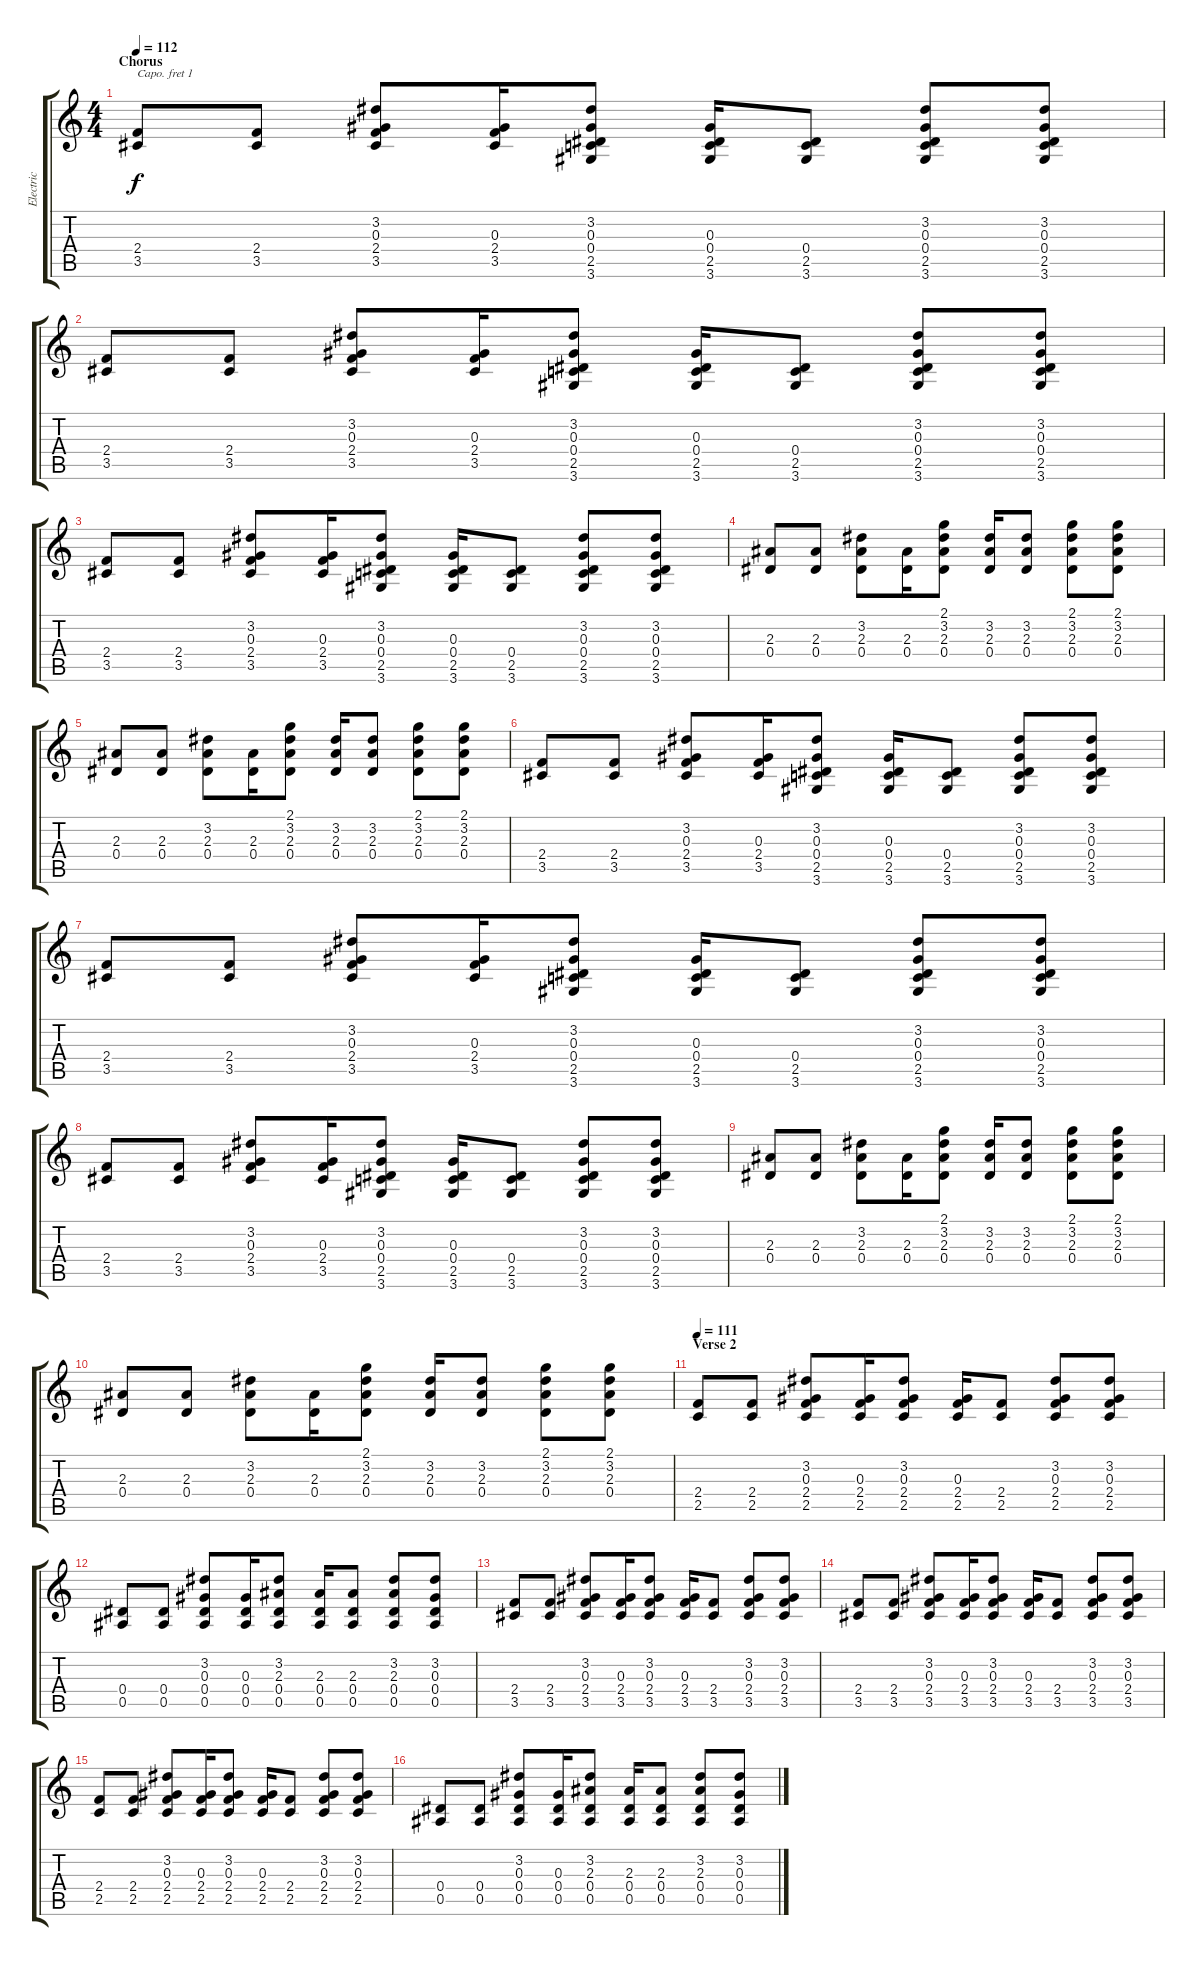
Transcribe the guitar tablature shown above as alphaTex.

\track ("Electric" "Electric") {instrument electricguitarclean}
\staff {score tabs}
\capo 1
\tuning (E4 B3 G3 D3 A2 E2) {hide}
\ts (4 4)
\section ("" "Chorus")
\tempo 112
\clef g2
\ks c
(2.4 3.5).8{dy f} (2.4 3.5).8 (3.2 0.3 2.4 3.5).8 (0.3 2.4 3.5).16 (3.2 0.3 0.4 2.5 3.6).8 (0.3 0.4 2.5 3.6).16 (0.4 2.5 3.6).8 (3.2 0.3 0.4 2.5 3.6).8 (3.2 0.3 0.4 2.5 3.6).8 |
(2.4 3.5).8 (2.4 3.5).8 (3.2 0.3 2.4 3.5).8 (0.3 2.4 3.5).16 (3.2 0.3 0.4 2.5 3.6).8 (0.3 0.4 2.5 3.6).16 (0.4 2.5 3.6).8 (3.2 0.3 0.4 2.5 3.6).8 (3.2 0.3 0.4 2.5 3.6).8 |
(2.4 3.5).8 (2.4 3.5).8 (3.2 0.3 2.4 3.5).8 (0.3 2.4 3.5).16 (3.2 0.3 0.4 2.5 3.6).8 (0.3 0.4 2.5 3.6).16 (0.4 2.5 3.6).8 (3.2 0.3 0.4 2.5 3.6).8 (3.2 0.3 0.4 2.5 3.6).8 |
(2.3 0.4).8 (2.3 0.4).8 (3.2 2.3 0.4).8 (2.3 0.4).16 (2.1 3.2 2.3 0.4).8 (3.2 2.3 0.4).16 (3.2 2.3 0.4).8 (2.1 3.2 2.3 0.4).8 (2.1 3.2 2.3 0.4).8 |
(2.3 0.4).8 (2.3 0.4).8 (3.2 2.3 0.4).8 (2.3 0.4).16 (2.1 3.2 2.3 0.4).8 (3.2 2.3 0.4).16 (3.2 2.3 0.4).8 (2.1 3.2 2.3 0.4).8 (2.1 3.2 2.3 0.4).8 |
(2.4 3.5).8 (2.4 3.5).8 (3.2 0.3 2.4 3.5).8 (0.3 2.4 3.5).16 (3.2 0.3 0.4 2.5 3.6).8 (0.3 0.4 2.5 3.6).16 (0.4 2.5 3.6).8 (3.2 0.3 0.4 2.5 3.6).8 (3.2 0.3 0.4 2.5 3.6).8 |
(2.4 3.5).8 (2.4 3.5).8 (3.2 0.3 2.4 3.5).8 (0.3 2.4 3.5).16 (3.2 0.3 0.4 2.5 3.6).8 (0.3 0.4 2.5 3.6).16 (0.4 2.5 3.6).8 (3.2 0.3 0.4 2.5 3.6).8 (3.2 0.3 0.4 2.5 3.6).8 |
(2.4 3.5).8 (2.4 3.5).8 (3.2 0.3 2.4 3.5).8 (0.3 2.4 3.5).16 (3.2 0.3 0.4 2.5 3.6).8 (0.3 0.4 2.5 3.6).16 (0.4 2.5 3.6).8 (3.2 0.3 0.4 2.5 3.6).8 (3.2 0.3 0.4 2.5 3.6).8 |
(2.3 0.4).8 (2.3 0.4).8 (3.2 2.3 0.4).8 (2.3 0.4).16 (2.1 3.2 2.3 0.4).8 (3.2 2.3 0.4).16 (3.2 2.3 0.4).8 (2.1 3.2 2.3 0.4).8 (2.1 3.2 2.3 0.4).8 |
(2.3 0.4).8 (2.3 0.4).8 (3.2 2.3 0.4).8 (2.3 0.4).16 (2.1 3.2 2.3 0.4).8 (3.2 2.3 0.4).16 (3.2 2.3 0.4).8 (2.1 3.2 2.3 0.4).8 (2.1 3.2 2.3 0.4).8 |
\section ("" "Verse 2")
\tempo 111
(2.4 2.5).8{volume 13} (2.4 2.5).8 (3.2 0.3 2.4 2.5).8 (0.3 2.4 2.5).16 (3.2 0.3 2.4 2.5).8 (0.3 2.4 2.5).16 (2.4 2.5).8 (3.2 0.3 2.4 2.5).8 (3.2 0.3 2.4 2.5).8 |
(0.4 0.5).8 (0.4 0.5).8 (3.2 0.3 0.4 0.5).8 (0.3 0.4 0.5).16 (3.2 2.3 0.4 0.5).8 (2.3 0.4 0.5).16 (2.3 0.4 0.5).8 (3.2 2.3 0.4 0.5).8 (3.2 0.3 0.4 0.5).8 |
(2.4 3.5).8 (2.4 3.5).8 (3.2 0.3 2.4 3.5).8 (0.3 2.4 3.5).16 (3.2 0.3 2.4 3.5).8 (0.3 2.4 3.5).16 (2.4 3.5).8 (3.2 0.3 2.4 3.5).8 (3.2 0.3 2.4 3.5).8 |
(2.4 3.5).8 (2.4 3.5).8 (3.2 0.3 2.4 3.5).8 (0.3 2.4 3.5).16 (3.2 0.3 2.4 3.5).8 (0.3 2.4 3.5).16 (2.4 3.5).8 (3.2 0.3 2.4 3.5).8 (3.2 0.3 2.4 3.5).8 |
(2.4 2.5).8 (2.4 2.5).8 (3.2 0.3 2.4 2.5).8 (0.3 2.4 2.5).16 (3.2 0.3 2.4 2.5).8 (0.3 2.4 2.5).16 (2.4 2.5).8 (3.2 0.3 2.4 2.5).8 (3.2 0.3 2.4 2.5).8 |
(0.4 0.5).8 (0.4 0.5).8 (3.2 0.3 0.4 0.5).8 (0.3 0.4 0.5).16 (3.2 2.3 0.4 0.5).8 (2.3 0.4 0.5).16 (2.3 0.4 0.5).8 (3.2 2.3 0.4 0.5).8 (3.2 0.3 0.4 0.5).8
